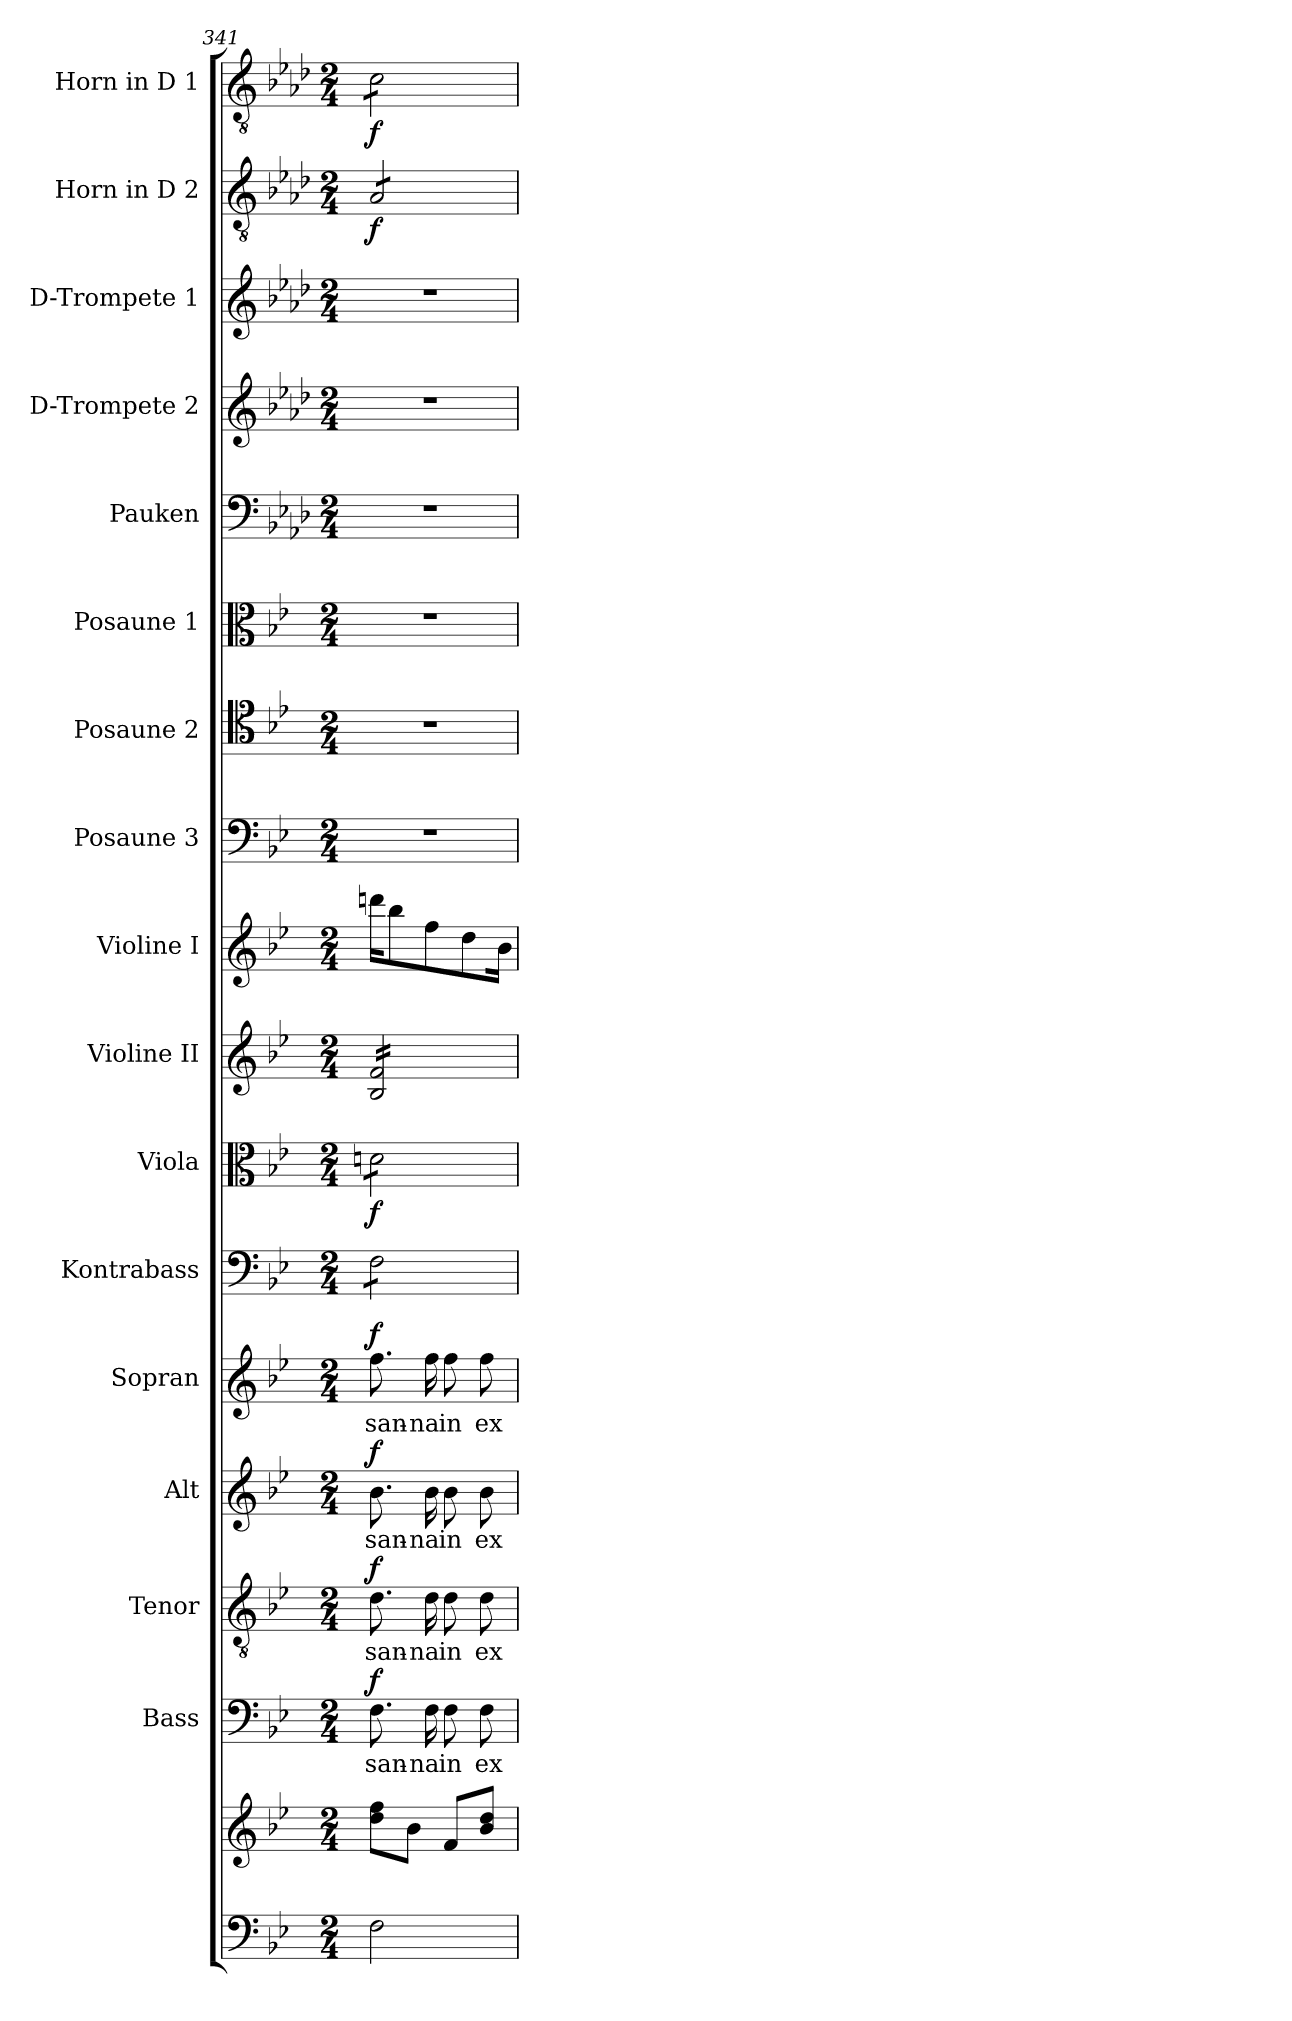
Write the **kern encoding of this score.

**kern	**kern	**kern	**text	**dynam	**kern	**text	**dynam	**kern	**text	**dynam	**kern	**text	**dynam	**kern	**kern	**dynam	**kern	**kern	**kern	**kern	**kern	**kern	**kern	**kern	**kern	**dynam	**kern	**dynam
*part17	*part17	*part16	*part16	*part16	*part15	*part15	*part15	*part14	*part14	*part14	*part13	*part13	*part13	*part12	*part11	*part11	*part10	*part9	*part8	*part7	*part6	*part5	*part4	*part3	*part2	*part2	*part1	*part1
*staff18	*staff17	*staff16	*staff16	*staff16	*staff15	*staff15	*staff15	*staff14	*staff14	*staff14	*staff13	*staff13	*staff13	*staff12	*staff11	*staff11	*staff10	*staff9	*staff8	*staff7	*staff6	*staff5	*staff4	*staff3	*staff2	*staff2	*staff1	*staff1
*	*	*I"Bass	*	*	*I"Tenor	*	*	*I"Alt	*	*	*I"Sopran	*	*	*I"Kontrabass	*I"Viola	*	*I"Violine II	*I"Violine I	*I"Posaune 3	*I"Posaune 2	*I"Posaune 1	*I"Pauken	*I"D-Trompete 2	*I"D-Trompete 1	*I"Horn in D 2	*	*I"Horn in D 1	*
*	*	*I'B.	*	*	*I'T.	*	*	*I'A.	*	*	*I'S.	*	*	*I'Kb.	*I'Vla.	*	*I'Vl. II	*I'Vl. I	*I'Pos. 3	*I'Pos. 2	*I'Pos. 1	*I'Pk.	*I'D Trp. 2	*I'D Trp. 1	*I'Hrn. 2	*	*I'Hrn. 1	*
*clefF4	*clefG2	*clefF4	*	*	*clefGv2	*	*	*clefG2	*	*	*clefG2	*	*	*clefF4	*clefC3	*	*clefG2	*clefG2	*clefF4	*clefC4	*clefC3	*clefF4	*clefG2	*clefG2	*clefGv2	*	*clefGv2	*
*	*	*	*	*	*	*	*	*	*	*	*	*	*	*ITrd7c12	*	*	*	*	*	*	*	*ITrd-1c-2	*ITrd-1c-2	*ITrd-1c-2	*ITrd-1c-2	*	*ITrd-1c-2	*
*k[b-e-]	*k[b-e-]	*k[b-e-]	*	*	*k[b-e-]	*	*	*k[b-e-]	*	*	*k[b-e-]	*	*	*k[b-e-]	*k[b-e-]	*	*k[b-e-]	*k[b-e-]	*k[b-e-]	*k[b-e-]	*k[b-e-]	*k[b-e-]	*k[b-e-]	*k[b-e-]	*k[b-e-]	*	*k[b-e-]	*
*B-:	*B-:	*B-:	*	*	*B-:	*	*	*B-:	*	*	*B-:	*	*	*B-:	*B-:	*	*B-:	*B-:	*B-:	*B-:	*B-:	*B-:	*B-:	*B-:	*B-:	*	*B-:	*
*M2/4	*M2/4	*M2/4	*	*	*M2/4	*	*	*M2/4	*	*	*M2/4	*	*	*M2/4	*M2/4	*	*M2/4	*M2/4	*M2/4	*M2/4	*M2/4	*M2/4	*M2/4	*M2/4	*M2/4	*	*M2/4	*
=341	=341	=341	=341	=341	=341	=341	=341	=341	=341	=341	=341	=341	=341	=341	=341	=341	=341	=341	=341	=341	=341	=341	=341	=341	=341	=341	=341	=341
!	!	!	!LO:LY:b	!LO:DY:a	!	!LO:LY:b	!LO:DY:a	!	!LO:LY:b	!LO:DY:a	!	!LO:LY:b	!LO:DY:a	!	!	!LO:DY:b	!	!	!	!	!	!	!	!	!	!LO:DY:b	!	!LO:DY:b
*	*	*	*	*	*	*	*	*	*	*	*	*	*	*tremolo	*	*	*	*	*	*	*	*	*	*	*	*	*	*
*	*	*	*	*	*	*	*	*	*	*	*	*	*	*	*tremolo	*	*	*	*	*	*	*	*	*	*	*	*	*
*	*	*	*	*	*	*	*	*	*	*	*	*	*	*	*	*	*tremolo	*	*	*	*	*	*	*	*	*	*	*
*	*	*	*	*	*	*	*	*	*	*	*	*	*	*	*	*	*	*	*	*	*	*	*	*	*tremolo	*	*	*
*	*	*	*	*	*	*	*	*	*	*	*	*	*	*	*	*	*	*	*	*	*	*	*	*	*	*	*tremolo	*
2F\	8dd\ 8ff\L	8.F\	-san-	f	8.d\	-san-	f	8.b-\	-san-	f	8.ff\	-san-	f	8FF\L	8dn\L	f	16B-/ 16f/LL	16dddn\KL	2r	2r	2r	2r	2r	2r	8B-/L	f	8d\L	f
.	.	.	.	.	.	.	.	.	.	.	.	.	.	.	.	.	16B-/ 16f/	8bb-\	.	.	.	.	.	.	.	.	.	.
.	8b-\J	.	.	.	.	.	.	.	.	.	.	.	.	8FF\	8dn\	.	16B-/ 16f/	.	.	.	.	.	.	.	8B-/	.	8d\	.
!	!	!	!LO:LY:b	!	!	!LO:LY:b	!	!	!LO:LY:b	!	!	!LO:LY:b	!	!	!	!	!	!	!	!	!	!	!	!	!	!	!	!
.	.	16F\	-na	.	16d\	-na	.	16b-\	-na	.	16ff\	-na	.	.	.	.	16B-/ 16f/	8ff\	.	.	.	.	.	.	.	.	.	.
!	!	!	!LO:LY:b	!	!	!LO:LY:b	!	!	!LO:LY:b	!	!	!LO:LY:b	!	!	!	!	!	!	!	!	!	!	!	!	!	!	!	!
.	8f/L	8F\	in	.	8d\	in	.	8b-\	in	.	8ff\	in	.	8FF\	8dn\	.	16B-/ 16f/	.	.	.	.	.	.	.	8B-/	.	8d\	.
.	.	.	.	.	.	.	.	.	.	.	.	.	.	.	.	.	16B-/ 16f/	8dd\	.	.	.	.	.	.	.	.	.	.
!	!	!	!LO:LY:b	!	!	!LO:LY:b	!	!	!LO:LY:b	!	!	!LO:LY:b	!	!	!	!	!	!	!	!	!	!	!	!	!	!	!	!
.	8b-/ 8dd/J	8F\	ex-	.	8d\	ex-	.	8b-\	ex-	.	8ff\	ex-	.	8FF\J	8dn\J	.	16B-/ 16f/	.	.	.	.	.	.	.	8B-/J	.	8d\J	.
*	*	*	*	*	*	*	*	*	*	*	*	*	*	*	*	*	*	*	*	*	*	*	*	*	*	*	*Xtremolo	*
*	*	*	*	*	*	*	*	*	*	*	*	*	*	*	*	*	*	*	*	*	*	*	*	*	*Xtremolo	*	*	*
*	*	*	*	*	*	*	*	*	*	*	*	*	*	*	*Xtremolo	*	*	*	*	*	*	*	*	*	*	*	*	*
*	*	*	*	*	*	*	*	*	*	*	*	*	*	*Xtremolo	*	*	*	*	*	*	*	*	*	*	*	*	*	*
.	.	.	.	.	.	.	.	.	.	.	.	.	.	.	.	.	16B-/ 16f/JJ	16b-\Jk	.	.	.	.	.	.	.	.	.	.
*	*	*	*	*	*	*	*	*	*	*	*	*	*	*	*	*	*Xtremolo	*	*	*	*	*	*	*	*	*	*	*
=	=	=	=	=	=	=	=	=	=	=	=	=	=	=	=	=	=	=	=	=	=	=	=	=	=	=	=	=
*-	*-	*-	*-	*-	*-	*-	*-	*-	*-	*-	*-	*-	*-	*-	*-	*-	*-	*-	*-	*-	*-	*-	*-	*-	*-	*-	*-	*-
